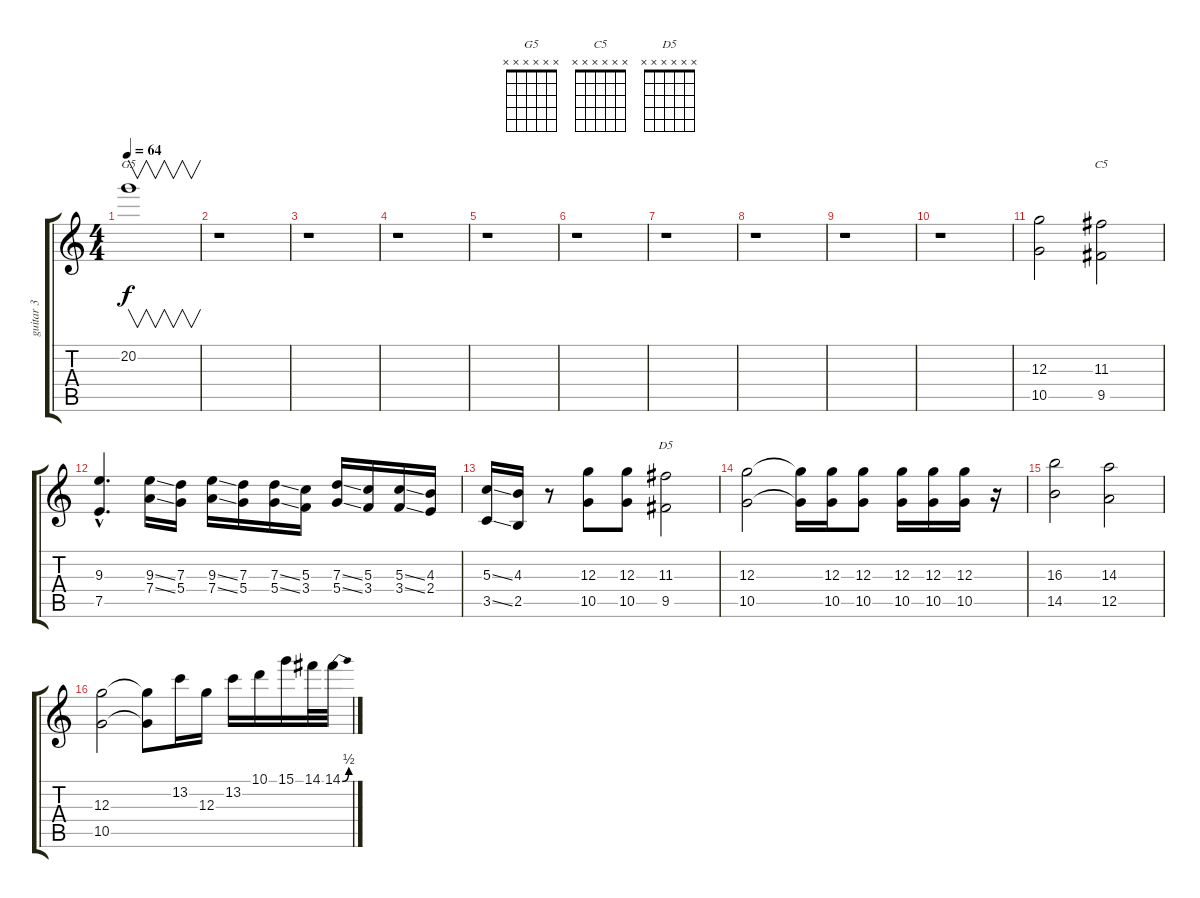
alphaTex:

\track ("guitar 3" "guitar 3") {instrument overdrivenguitar}
\staff {score tabs}
\tuning (E4 B3 G3 D3 A2 E2) {hide}
\chord ("G5" x x x x x x) {firstfret 0}
\chord ("C5" x x x x x x) {firstfret 0}
\chord ("D5" x x x x x x) {firstfret 0}
\ts (4 4)
\tempo 64
\clef g2
\ks c
20.2.1{v ch "G5" dy f} |
r.1 |
r.1 |
r.1 |
r.1 |
r.1 |
r.1 |
r.1 |
r.1 |
r.1 |
(12.3 10.5).2 (11.3 9.5).2{ch "C5"} |
(9.3{hac} 7.5{hac}).4{d} (9.3{ss} 7.4{ss}).16 (7.3 5.4).16 (9.3{ss} 7.4{ss}).16 (7.3 5.4).16 (7.3{ss} 5.4{ss}).16 (5.3 3.4).16 (7.3{ss} 5.4{ss}).16 (5.3 3.4).16 (5.3{ss} 3.4{ss}).16 (4.3 2.4).16 |
(5.3{ss} 3.5{ss}).16 (4.3 2.5).16 r.8 (12.3 10.5).8 (12.3 10.5).8 (11.3 9.5).2{ch "D5"} |
(12.3 10.5).2 (12.3{t} 10.5{t}).16 (12.3 10.5).16 (12.3 10.5).8 (12.3 10.5).16 (12.3 10.5).16 (12.3 10.5).16 r.16 |
(16.3 14.5).2 (14.3 12.5).2 |
(12.3 10.5).2 (12.3{t} 10.5{t}).8 13.2.16 12.3.16 13.2.16 10.1.16 15.1.16 14.1.32 14.1{be (bend 0 0 60 2)}.32
